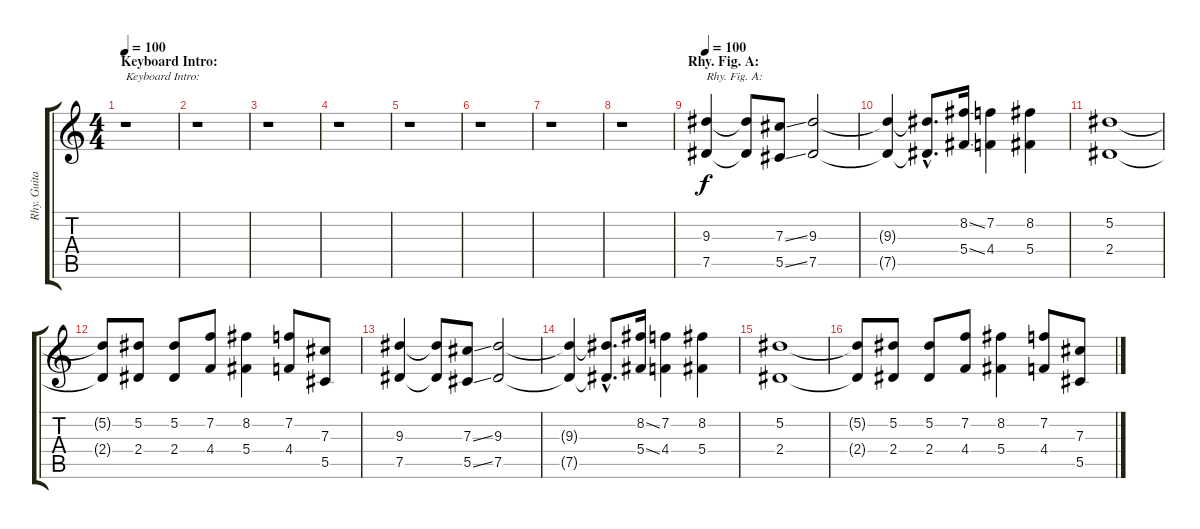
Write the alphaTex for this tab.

\track ("Rhy. Guitar 1" "Rhy. Guita") {instrument distortionguitar}
\staff {score tabs}
\tuning (Eb4 Bb3 Gb3 Db3 Ab2 Eb2) {hide}
\ts (4 4)
\section ("" "Keyboard Intro:")
\tempo 100
\clef g2
\ks c
r.1{txt "Keyboard Intro:" dy f instrument distortionguitar} |
r.1 |
r.1 |
r.1 |
r.1 |
r.1 |
r.1 |
r.1 |
\section ("" "Rhy. Fig. A:")
\tempo 100
(9.3 7.5).4{txt "Rhy. Fig. A:"} (9.3{t} 7.5{t}).8 (7.3{ss} 5.5{ss}).8 (9.3 7.5).2 |
(9.3{t} 7.5{t}).4 (9.3{hac t} 7.5{hac t}).8{d} (8.2{ss} 5.4{ss}).16 (7.2 4.4).4 (8.2 5.4).4 |
(5.2 2.4).1 |
(5.2{t} 2.4{t}).8 (5.2 2.4).8 (5.2 2.4).8 (7.2 4.4).8 (8.2 5.4).4 (7.2 4.4).8 (7.3 5.5).8 |
(9.3 7.5).4 (9.3{t} 7.5{t}).8 (7.3{ss} 5.5{ss}).8 (9.3 7.5).2 |
(9.3{t} 7.5{t}).4 (9.3{hac t} 7.5{hac t}).8{d} (8.2{ss} 5.4{ss}).16 (7.2 4.4).4 (8.2 5.4).4 |
(5.2 2.4).1 |
(5.2{t} 2.4{t}).8 (5.2 2.4).8 (5.2 2.4).8 (7.2 4.4).8 (8.2 5.4).4 (7.2 4.4).8 (7.3 5.5).8
